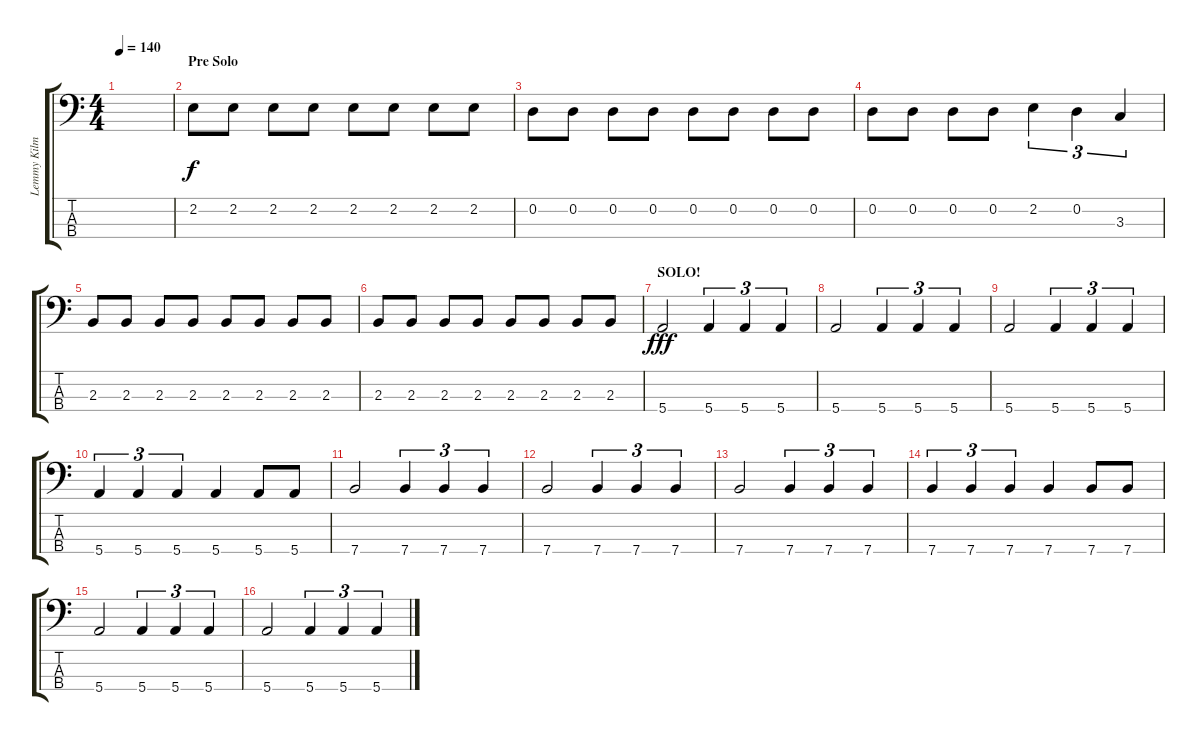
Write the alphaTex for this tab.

\track ("Lemmy Kilmister (Bass)" "Lemmy Kilm") {instrument distortionguitar}
\staff {score tabs}
\tuning (G2 D2 A1 E1) {hide}
\ts (4 4)
\tempo 140
\clef f4
\ks c
|
\section ("" "Pre Solo")
2.2.8{dy f} 2.2.8 2.2.8 2.2.8 2.2.8 2.2.8 2.2.8 2.2.8 |
0.2.8 0.2.8 0.2.8 0.2.8 0.2.8 0.2.8 0.2.8 0.2.8 |
0.2.8 0.2.8 0.2.8 0.2.8 2.2.4{tu (3 2)} 0.2.4{tu (3 2)} 3.3.4{tu (3 2)} |
2.3.8 2.3.8 2.3.8 2.3.8 2.3.8 2.3.8 2.3.8 2.3.8 |
2.3.8 2.3.8 2.3.8 2.3.8 2.3.8 2.3.8 2.3.8 2.3.8 |
\section ("" "SOLO!")
5.4.2{dy fff} 5.4.4{tu (3 2)} 5.4.4{tu (3 2)} 5.4.4{tu (3 2)} |
5.4.2 5.4.4{tu (3 2)} 5.4.4{tu (3 2)} 5.4.4{tu (3 2)} |
5.4.2 5.4.4{tu (3 2)} 5.4.4{tu (3 2)} 5.4.4{tu (3 2)} |
5.4.4{tu (3 2)} 5.4.4{tu (3 2)} 5.4.4{tu (3 2)} 5.4.4 5.4.8 5.4.8 |
7.4.2 7.4.4{tu (3 2)} 7.4.4{tu (3 2)} 7.4.4{tu (3 2)} |
7.4.2 7.4.4{tu (3 2)} 7.4.4{tu (3 2)} 7.4.4{tu (3 2)} |
7.4.2 7.4.4{tu (3 2)} 7.4.4{tu (3 2)} 7.4.4{tu (3 2)} |
7.4.4{tu (3 2)} 7.4.4{tu (3 2)} 7.4.4{tu (3 2)} 7.4.4 7.4.8 7.4.8 |
5.4.2 5.4.4{tu (3 2)} 5.4.4{tu (3 2)} 5.4.4{tu (3 2)} |
5.4.2 5.4.4{tu (3 2)} 5.4.4{tu (3 2)} 5.4.4{tu (3 2)}
